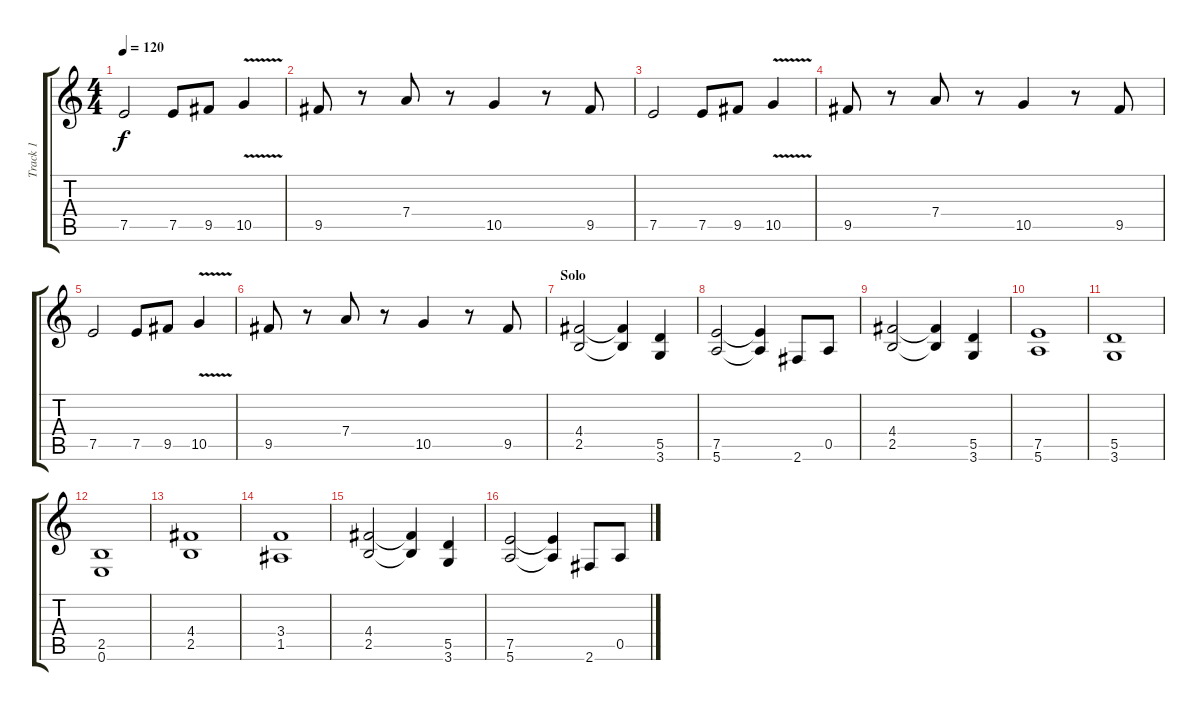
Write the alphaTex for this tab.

\track ("Track 1" "Track 1") {instrument overdrivenguitar}
\staff {score tabs}
\tuning (E4 B3 G3 D3 A2 E2) {hide}
\ts (4 4)
\tempo 120
\clef g2
\ks c
7.5.2{dy f} 7.5.8 9.5.8 10.5{v}.4 |
9.5.8 r.8 7.4.8 r.8 10.5.4 r.8 9.5.8 |
7.5.2 7.5.8 9.5.8 10.5{v}.4 |
9.5.8 r.8 7.4.8 r.8 10.5.4 r.8 9.5.8 |
7.5.2 7.5.8 9.5.8 10.5{v}.4 |
9.5.8 r.8 7.4.8 r.8 10.5.4 r.8 9.5.8 |
\section ("" "Solo")
(4.4 2.5).2 (4.4{t} 2.5{t}).4 (5.5 3.6).4 |
(7.5 5.6).2 (7.5{t} 5.6{t}).4 2.6.8 0.5.8 |
(4.4 2.5).2 (4.4{t} 2.5{t}).4 (5.5 3.6).4 |
(7.5 5.6).1 |
(5.5 3.6).1 |
(2.5 0.6).1 |
(4.4 2.5).1 |
(3.4 1.5).1 |
(4.4 2.5).2 (4.4{t} 2.5{t}).4 (5.5 3.6).4 |
(7.5 5.6).2 (7.5{t} 5.6{t}).4 2.6.8 0.5.8
